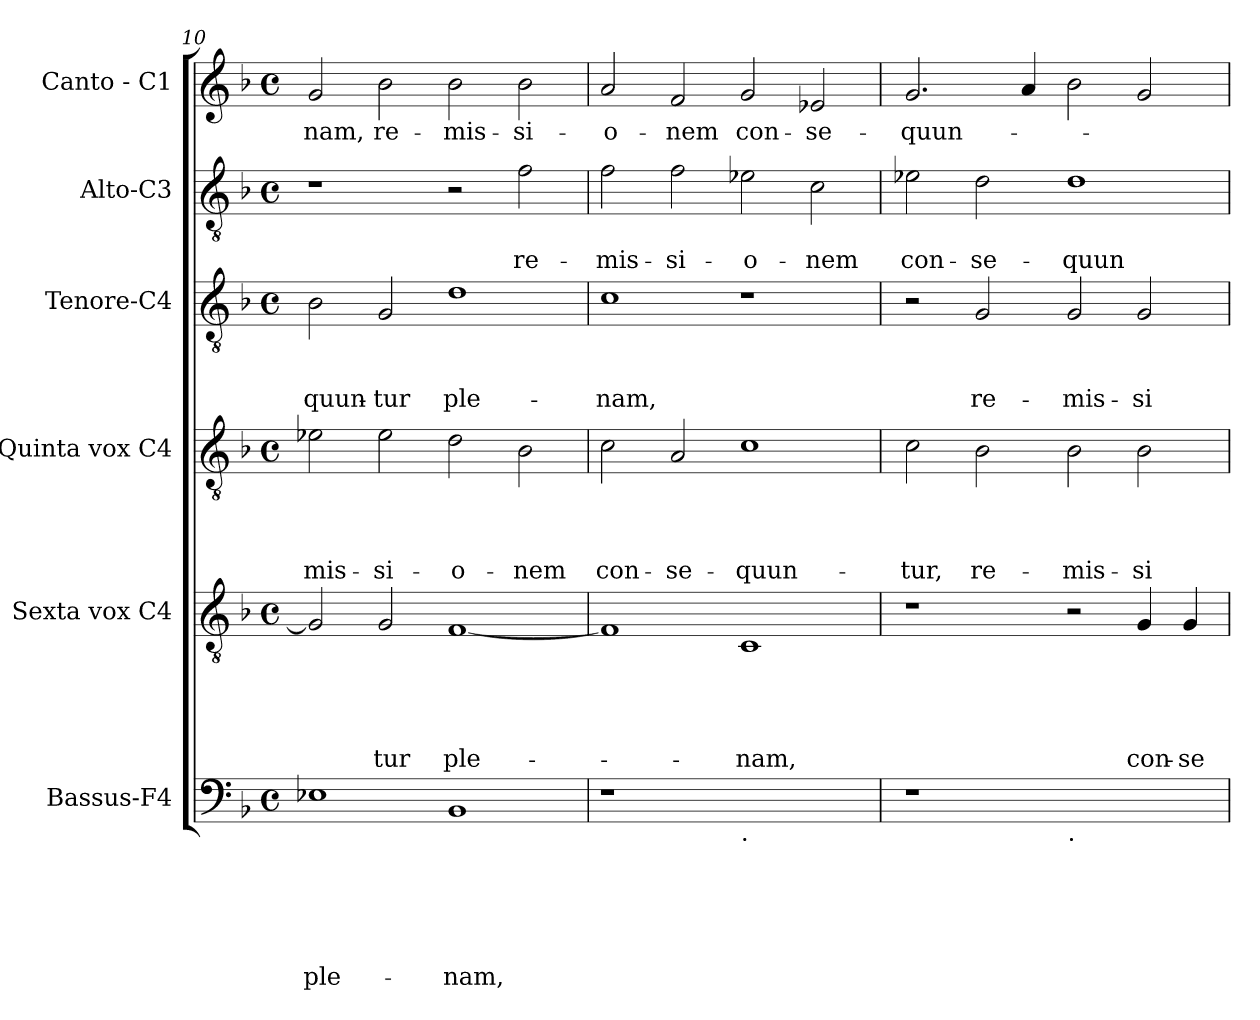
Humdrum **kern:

**kern	**text	**text	**text	**text	**text	**text	**kern	**text	**text	**text	**text	**text	**kern	**text	**text	**text	**text	**kern	**text	**text	**text	**kern	**text	**text	**kern	**text
*part6	*part6	*part6	*part6	*part6	*part6	*part6	*part5	*part5	*part5	*part5	*part5	*part5	*part4	*part4	*part4	*part4	*part4	*part3	*part3	*part3	*part3	*part2	*part2	*part2	*part1	*part1
*staff6	*staff6	*staff6	*staff6	*staff6	*staff6	*staff6	*staff5	*staff5	*staff5	*staff5	*staff5	*staff5	*staff4	*staff4	*staff4	*staff4	*staff4	*staff3	*staff3	*staff3	*staff3	*staff2	*staff2	*staff2	*staff1	*staff1
*I"Bassus-F4	*	*	*	*	*	*	*I"Sexta vox C4	*	*	*	*	*	*I"Quinta vox C4	*	*	*	*	*I"Tenore-C4	*	*	*	*I"Alto-C3	*	*	*I"Canto - C1	*
*clefF4	*	*	*	*	*	*	*clefGv2	*	*	*	*	*	*clefGv2	*	*	*	*	*clefGv2	*	*	*	*clefGv2	*	*	*clefG2	*
*k[b-]	*	*	*	*	*	*	*k[b-]	*	*	*	*	*	*k[b-]	*	*	*	*	*k[b-]	*	*	*	*k[b-]	*	*	*k[b-]	*
*F:	*	*	*	*	*	*	*F:	*	*	*	*	*	*F:	*	*	*	*	*F:	*	*	*	*F:	*	*	*F:	*
*M4/4	*	*	*	*	*	*	*M4/4	*	*	*	*	*	*M4/4	*	*	*	*	*M4/4	*	*	*	*M4/4	*	*	*M4/4	*
*met(c)	*	*	*	*	*	*	*met(c)	*	*	*	*	*	*met(c)	*	*	*	*	*met(c)	*	*	*	*met(c)	*	*	*met(c)	*
=10	=10	=10	=10	=10	=10	=10	=10	=10	=10	=10	=10	=10	=10	=10	=10	=10	=10	=10	=10	=10	=10	=10	=10	=10	=10	=10
!	!	!	!	!	!	!LO:LY:b	!	!	!	!	!	!	!	!	!	!	!LO:LY:b	!	!	!	!LO:LY:b	!	!	!	!	!LO:LY:b
1E-X	.	.	.	.	.	ple-	2G/]	.	.	.	.	.	2e-X\	.	.	.	-mis-	2B-\	.	.	-quun-	1r	.	.	2g/	-nam,
!	!	!	!	!	!	!	!	!	!	!	!	!LO:LY:b	!	!	!	!	!LO:LY:b	!	!	!	!LO:LY:b	!	!	!	!	!LO:LY:b
.	.	.	.	.	.	.	2G/	.	.	.	.	-tur	2e-\	.	.	.	-si-	2G/	.	.	-tur	.	.	.	2b-\	re-
!	!	!	!	!	!	!LO:LY:b	!	!	!	!	!	!LO:LY:b	!	!	!	!	!LO:LY:b	!	!	!	!LO:LY:b	!	!	!	!	!LO:LY:b
1BB-	.	.	.	.	.	-nam,	[>1F	.	.	.	.	ple-	2d\	.	.	.	-o-	1d	.	.	ple-	2r	.	.	2b-\	-mis-
!	!	!	!	!	!	!	!	!	!	!	!	!	!	!	!	!	!LO:LY:b	!	!	!	!	!	!	!LO:LY:b	!	!LO:LY:b
.	.	.	.	.	.	.	.	.	.	.	.	.	2B-\	.	.	.	-nem	.	.	.	.	2f\	.	re-	2b-\	-si-
!!LO:PB:g=z
=11	=11	=11	=11	=11	=11	=11	=11	=11	=11	=11	=11	=11	=11	=11	=11	=11	=11	=11	=11	=11	=11	=11	=11	=11	=11	=11
!	!	!	!	!	!	!	!	!	!	!	!	!	!	!	!	!	!LO:LY:b	!	!	!	!LO:LY:b	!	!	!LO:LY:b	!	!LO:LY:b
1r	.	.	.	.	.	.	1F]	.	.	.	.	.	2c\	.	.	.	con-	1c	.	.	-nam,	2f\	.	-mis-	2a/	-o-
!	!	!	!	!	!	!	!	!	!	!	!	!	!	!	!	!	!LO:LY:b	!	!	!	!	!	!	!LO:LY:b	!	!LO:LY:b
.	.	.	.	.	.	.	.	.	.	.	.	.	2A/	.	.	.	-se-	.	.	.	.	2f\	.	-si-	2f/	-nem
!LO:TX:b:t=.	!	!	!	!	!	!	!	!	!	!	!	!	!	!	!	!	!	!	!	!	!	!	!	!	!	!
!	!	!	!	!	!	!	!	!	!	!	!	!LO:LY:b	!	!	!	!	!LO:LY:b	!	!	!	!	!	!	!LO:LY:b	!	!LO:LY:b
1ryy	.	.	.	.	.	.	1C	.	.	.	.	-nam,	1c	.	.	.	-quun-	1r	.	.	.	2e-X\	.	-o-	2g/	con-
!	!	!	!	!	!	!	!	!	!	!	!	!	!	!	!	!	!	!	!	!	!	!	!	!LO:LY:b	!	!LO:LY:b
.	.	.	.	.	.	.	.	.	.	.	.	.	.	.	.	.	.	.	.	.	.	2c\	.	-nem	2e-X/	-se-
=12	=12	=12	=12	=12	=12	=12	=12	=12	=12	=12	=12	=12	=12	=12	=12	=12	=12	=12	=12	=12	=12	=12	=12	=12	=12	=12
!	!	!	!	!	!	!	!	!	!	!	!	!	!	!	!	!	!LO:LY:b	!	!	!	!	!	!	!LO:LY:b	!	!LO:LY:b
1r	.	.	.	.	.	.	1r	.	.	.	.	.	2c\	.	.	.	-tur,	2r	.	.	.	2e-X\	.	con-	2.g/	-quun-
!	!	!	!	!	!	!	!	!	!	!	!	!	!	!	!	!	!LO:LY:b	!	!	!	!LO:LY:b	!	!	!LO:LY:b	!	!
.	.	.	.	.	.	.	.	.	.	.	.	.	2B-\	.	.	.	re-	2G/	.	.	re-	2d\	.	-se-	.	.
.	.	.	.	.	.	.	.	.	.	.	.	.	.	.	.	.	.	.	.	.	.	.	.	.	4a/	.
!LO:TX:b:t=.	!	!	!	!	!	!	!	!	!	!	!	!	!	!	!	!	!	!	!	!	!	!	!	!	!	!
!	!	!	!	!	!	!	!	!	!	!	!	!	!	!	!	!	!LO:LY:b	!	!	!	!LO:LY:b	!	!	!LO:LY:b	!	!
1ryy	.	.	.	.	.	.	2r	.	.	.	.	.	2B-\	.	.	.	-mis-	2G/	.	.	-mis-	1d	.	-quun-	2b-\	.
!	!	!	!	!	!	!	!	!	!	!	!	!LO:LY:b	!	!	!	!	!LO:LY:b	!	!	!	!LO:LY:b	!	!	!	!	!
.	.	.	.	.	.	.	4G/	.	.	.	.	con-	2B-\	.	.	.	-si-	2G/	.	.	-si-	.	.	.	2g/	.
!	!	!	!	!	!	!	!	!	!	!	!	!LO:LY:b	!	!	!	!	!	!	!	!	!	!	!	!	!	!
.	.	.	.	.	.	.	4G/	.	.	.	.	-se-	.	.	.	.	.	.	.	.	.	.	.	.	.	.
=	=	=	=	=	=	=	=	=	=	=	=	=	=	=	=	=	=	=	=	=	=	=	=	=	=	=
*-	*-	*-	*-	*-	*-	*-	*-	*-	*-	*-	*-	*-	*-	*-	*-	*-	*-	*-	*-	*-	*-	*-	*-	*-	*-	*-
